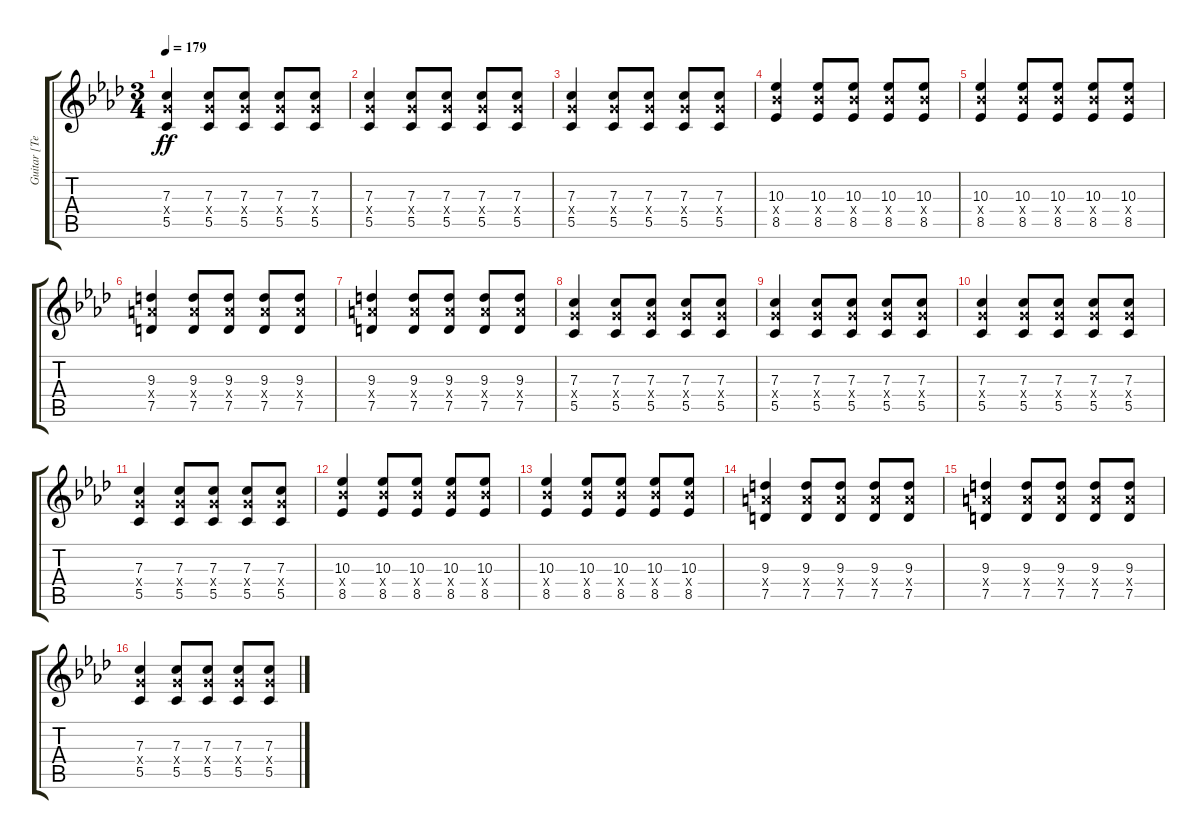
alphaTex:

\track ("Guitar [Teppei]" "Guitar [Te") {instrument distortionguitar}
\staff {score tabs}
\tuning (D4 A3 F3 C3 G2 C2) {hide}
\ts (3 4)
\tempo 179
\clef g2
\ks ab
(7.3 7.4{x} 5.5).4{dy ff} (7.3 7.4{x} 5.5).8 (7.3 7.4{x} 5.5).8 (7.3 7.4{x} 5.5).8 (7.3 7.4{x} 5.5).8 |
(7.3 7.4{x} 5.5).4 (7.3 7.4{x} 5.5).8 (7.3 7.4{x} 5.5).8 (7.3 7.4{x} 5.5).8 (7.3 7.4{x} 5.5).8 |
(7.3 7.4{x} 5.5).4 (7.3 7.4{x} 5.5).8 (7.3 7.4{x} 5.5).8 (7.3 7.4{x} 5.5).8 (7.3 7.4{x} 5.5).8 |
(10.3 10.4{x} 8.5).4 (10.3 10.4{x} 8.5).8 (10.3 10.4{x} 8.5).8 (10.3 10.4{x} 8.5).8 (10.3 10.4{x} 8.5).8 |
(10.3 10.4{x} 8.5).4 (10.3 10.4{x} 8.5).8 (10.3 10.4{x} 8.5).8 (10.3 10.4{x} 8.5).8 (10.3 10.4{x} 8.5).8 |
(9.3 9.4{x} 7.5).4 (9.3 9.4{x} 7.5).8 (9.3 9.4{x} 7.5).8 (9.3 9.4{x} 7.5).8 (9.3 9.4{x} 7.5).8 |
(9.3 9.4{x} 7.5).4 (9.3 9.4{x} 7.5).8 (9.3 9.4{x} 7.5).8 (9.3 9.4{x} 7.5).8 (9.3 9.4{x} 7.5).8 |
(7.3 7.4{x} 5.5).4 (7.3 7.4{x} 5.5).8 (7.3 7.4{x} 5.5).8 (7.3 7.4{x} 5.5).8 (7.3 7.4{x} 5.5).8 |
(7.3 7.4{x} 5.5).4 (7.3 7.4{x} 5.5).8 (7.3 7.4{x} 5.5).8 (7.3 7.4{x} 5.5).8 (7.3 7.4{x} 5.5).8 |
(7.3 7.4{x} 5.5).4 (7.3 7.4{x} 5.5).8 (7.3 7.4{x} 5.5).8 (7.3 7.4{x} 5.5).8 (7.3 7.4{x} 5.5).8 |
(7.3 7.4{x} 5.5).4 (7.3 7.4{x} 5.5).8 (7.3 7.4{x} 5.5).8 (7.3 7.4{x} 5.5).8 (7.3 7.4{x} 5.5).8 |
(10.3 10.4{x} 8.5).4 (10.3 10.4{x} 8.5).8 (10.3 10.4{x} 8.5).8 (10.3 10.4{x} 8.5).8 (10.3 10.4{x} 8.5).8 |
(10.3 10.4{x} 8.5).4 (10.3 10.4{x} 8.5).8 (10.3 10.4{x} 8.5).8 (10.3 10.4{x} 8.5).8 (10.3 10.4{x} 8.5).8 |
(9.3 9.4{x} 7.5).4 (9.3 9.4{x} 7.5).8 (9.3 9.4{x} 7.5).8 (9.3 9.4{x} 7.5).8 (9.3 9.4{x} 7.5).8 |
(9.3 9.4{x} 7.5).4 (9.3 9.4{x} 7.5).8 (9.3 9.4{x} 7.5).8 (9.3 9.4{x} 7.5).8 (9.3 9.4{x} 7.5).8 |
(7.3 7.4{x} 5.5).4 (7.3 7.4{x} 5.5).8 (7.3 7.4{x} 5.5).8 (7.3 7.4{x} 5.5).8 (7.3 7.4{x} 5.5).8
